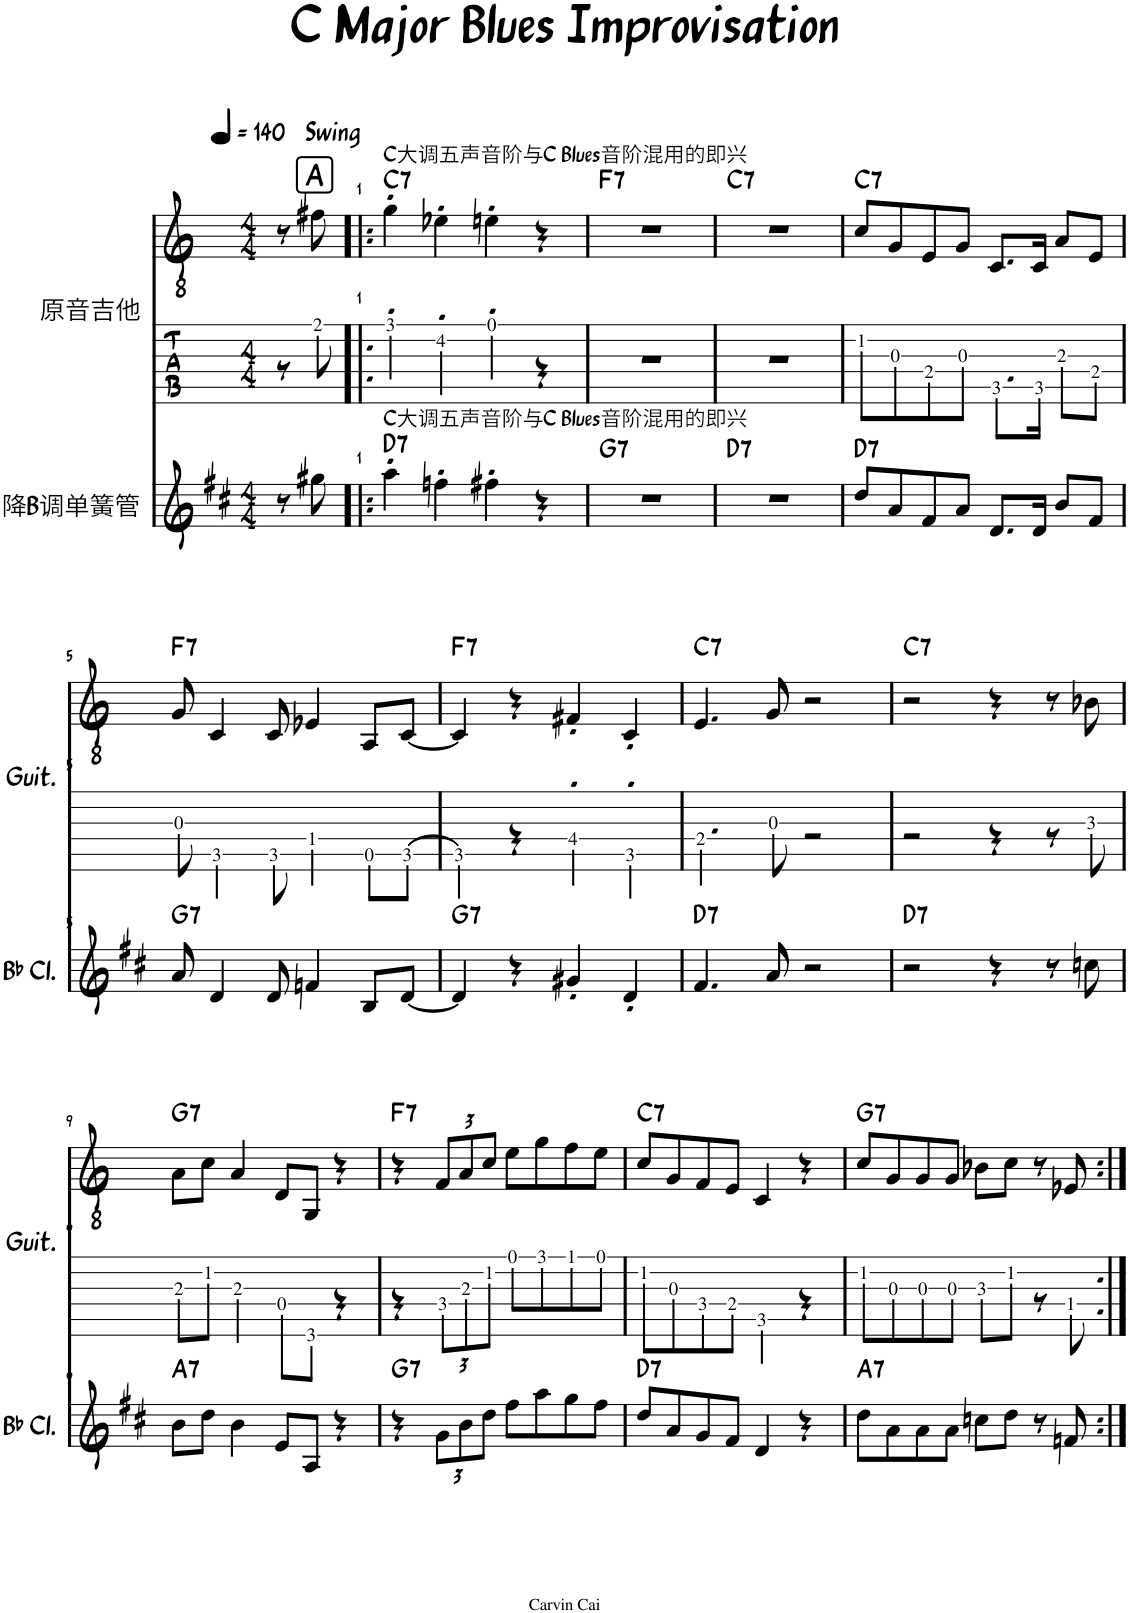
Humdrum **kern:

**kern	**harte	**kern	**kern	**harte
*part2	*part2	*part1	*part1	*part1
*staff3	*	*staff2	*staff1	*
*I"降B调单簧管	*	*I"原音吉他	*	*
*	*	*stria6	*	*
*clefG2	*	*	*clefGv2	*
*Trd1c2	*	*	*	*
*k[f#c#]	*	*k[]	*k[]	*
*M4/4	*	*M4/4	*M4/4	*
=	=	=	=	=
8r	.	8r	8r	.
8gg#X\	.	8f#X\	8f#X\	.
=1!|:	=1!|:	=1!|:	=1!|:	=1!|:
!!LO:REH:place=s1:a:B:cj:fs=14:t=A
*	*	*	*MM140	*
!	!	!	!LO:TX:a:B:t=Swing	!
!	!	!	!LO:TX:a:t=C大调五声音阶与C Blues音阶混用的即兴	!
!LO:TX:a:t=C大调五声音阶与C Blues音阶混用的即兴	!LO:H:kt=7	!	!	!LO:H:kt=7
4aa'\	D:7	4g'\	4g'\	C:7
4ffn'\	.	4e-X'\	4e-X'\	.
4ff#X'\	.	4en'\	4en'\	.
4r	.	4r	4r	.
=2	=2	=2	=2	=2
!	!LO:H:kt=7	!	!	!LO:H:kt=7
1r	G:7	1r	1r	F:7
=3	=3	=3	=3	=3
!	!LO:H:kt=7	!	!	!LO:H:kt=7
1r	D:7	1r	1r	C:7
=4	=4	=4	=4	=4
!	!LO:H:kt=7	!	!	!LO:H:kt=7
8dd/L	D:7	8c\L	8c/L	C:7
8a/	.	8G\	8G/	.
8f#/	.	8E\	8E/	.
8a/J	.	8G\J	8G/J	.
8.d/L	.	8.C\L	8.C/L	.
16d/Jk	.	16C\Jk	16C/Jk	.
8b/L	.	8A\L	8A/L	.
8f#/J	.	8E\J	8E/J	.
!!LO:LB:g=z
=5	=5	=5	=5	=5
!	!LO:H:kt=7	!	!	!LO:H:kt=7
8a/	G:7	8G\	8G/	F:7
4d/	.	4C\	4C/	.
8d/	.	8C\	8C/	.
4fn/	.	4E-X\	4E-X/	.
8B/L	.	8AA\L	8AA/L	.
[8d/J	.	[8C\J	[8C/J	.
=6	=6	=6	=6	=6
!	!LO:H:kt=7	!	!	!LO:H:kt=7
4d/]	G:7	4C\]	4C/]	F:7
4r	.	4r	4r	.
4g#X'/	.	4F#X'\	4F#X'/	.
4d'/	.	4C'\	4C'/	.
=7	=7	=7	=7	=7
!	!LO:H:kt=7	!	!	!LO:H:kt=7
4.f#/	D:7	4.E\	4.E/	C:7
8a/	.	8G\	8G/	.
2r	.	2r	2r	.
=8	=8	=8	=8	=8
!	!LO:H:kt=7	!	!	!LO:H:kt=7
2r	D:7	2r	2r	C:7
4r	.	4r	4r	.
8r	.	8r	8r	.
8ccn\	.	8B-X\	8B-X\	.
!!LO:LB:g=z
=9	=9	=9	=9	=9
!	!LO:H:kt=7	!	!	!LO:H:kt=7
8b\L	A:7	8A\L	8A\L	G:7
8dd\J	.	8c\J	8c\J	.
4b\	.	4A\	4A/	.
8e/L	.	8D\L	8D/L	.
8A/J	.	8GG\J	8GG/J	.
4r	.	4r	4r	.
=10	=10	=10	=10	=10
!	!LO:H:kt=7	!	!	!LO:H:kt=7
4r	G:7	4r	4r	F:7
*Xbrackettup	*	*Xbrackettup	*Xbrackettup	*
12g\L	.	12F\L	12F/L	.
12b\	.	12A\	12A/	.
12dd\J	.	12c\J	12c/J	.
8ff#\L	.	8e\L	8e\L	.
8aa\	.	8g\	8g\	.
8gg\	.	8f\	8f\	.
8ff#\J	.	8e\J	8e\J	.
=11	=11	=11	=11	=11
!	!LO:H:kt=7	!	!	!LO:H:kt=7
8dd/L	D:7	8c\L	8c/L	C:7
8a/	.	8G\	8G/	.
8g/	.	8F\	8F/	.
8f#/J	.	8E\J	8E/J	.
4d/	.	4C\	4C/	.
4r	.	4r	4r	.
=12	=12	=12	=12	=12
!	!LO:H:kt=7	!	!	!LO:H:kt=7
8dd\L	A:7	8c\L	8c/L	G:7
8a\	.	8G\	8G/	.
8a\	.	8G\	8G/	.
8a\J	.	8G\J	8G/J	.
8ccn\L	.	8B-X\L	8B-X\L	.
8dd\J	.	8c\J	8c\J	.
8r	.	8r	8r	.
8fn/	.	8E-X\	8E-X/	.
=:|!	=:|!	=:|!	=:|!	=:|!
*-	*-	*-	*-	*-
